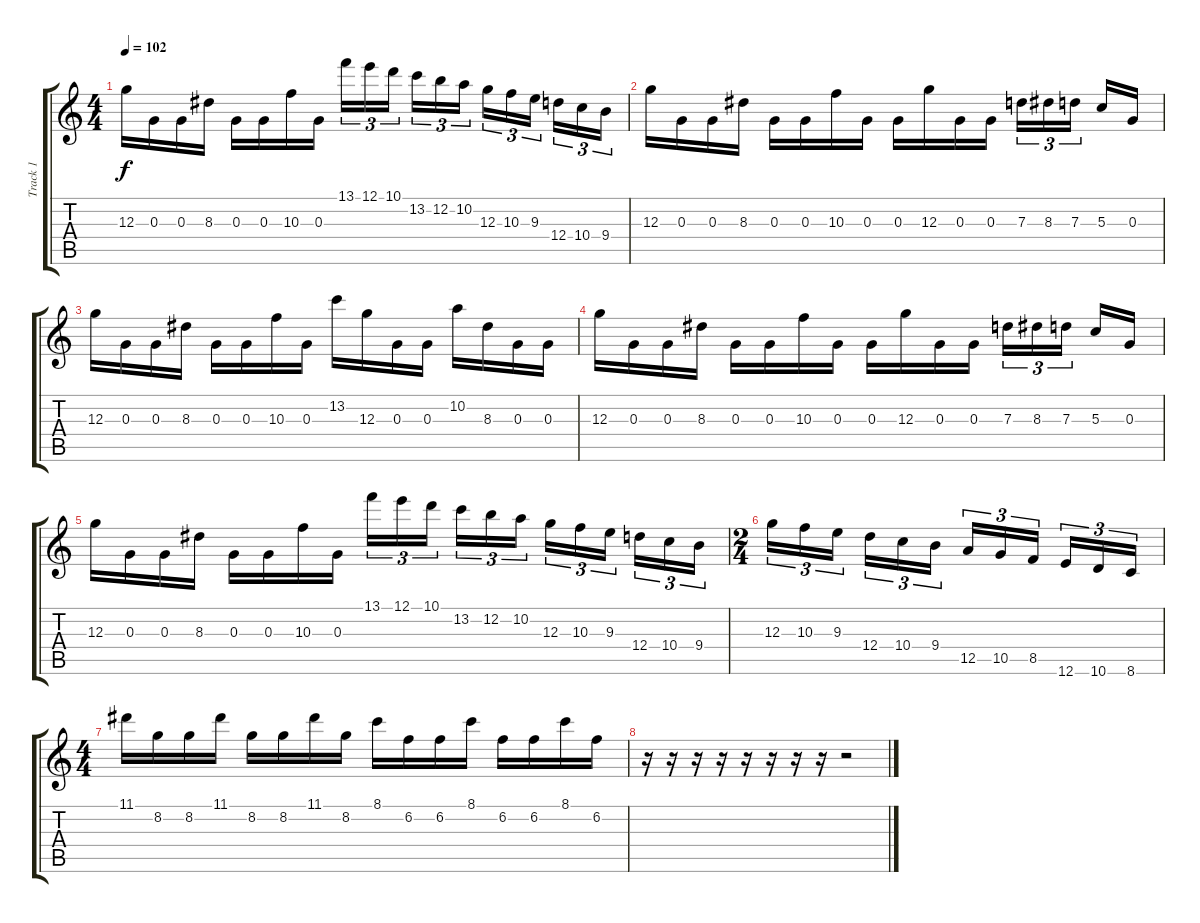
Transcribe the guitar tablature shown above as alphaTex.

\track ("Track 1" "Track 1") {instrument distortionguitar}
\staff {score tabs}
\tuning (E4 B3 G3 D3 A2 E2) {hide}
\ts (4 4)
\tempo 102
\clef g2
\ks c
12.3.16{dy f} 0.3.16 0.3.16 8.3.16 0.3.16 0.3.16 10.3.16 0.3.16 13.1.16{tu (3 2)} 12.1.16{tu (3 2)} 10.1.16{tu (3 2) beam splitsecondary} 13.2.16{tu (3 2)} 12.2.16{tu (3 2)} 10.2.16{tu (3 2)} 12.3.16{tu (3 2)} 10.3.16{tu (3 2)} 9.3.16{tu (3 2) beam splitsecondary} 12.4.16{tu (3 2)} 10.4.16{tu (3 2)} 9.4.16{tu (3 2)} |
12.3.16 0.3.16 0.3.16 8.3.16 0.3.16 0.3.16 10.3.16 0.3.16 0.3.16 12.3.16 0.3.16 0.3.16 7.3.16{tu (3 2)} 8.3.16{tu (3 2)} 7.3.16{tu (3 2) beam splitsecondary} 5.3.16 0.3.16 |
12.3.16 0.3.16 0.3.16 8.3.16 0.3.16 0.3.16 10.3.16 0.3.16 13.2.16 12.3.16 0.3.16 0.3.16 10.2.16 8.3.16 0.3.16 0.3.16 |
12.3.16 0.3.16 0.3.16 8.3.16 0.3.16 0.3.16 10.3.16 0.3.16 0.3.16 12.3.16 0.3.16 0.3.16 7.3.16{tu (3 2)} 8.3.16{tu (3 2)} 7.3.16{tu (3 2) beam splitsecondary} 5.3.16 0.3.16 |
12.3.16 0.3.16 0.3.16 8.3.16 0.3.16 0.3.16 10.3.16 0.3.16 13.1.16{tu (3 2)} 12.1.16{tu (3 2)} 10.1.16{tu (3 2) beam splitsecondary} 13.2.16{tu (3 2)} 12.2.16{tu (3 2)} 10.2.16{tu (3 2)} 12.3.16{tu (3 2)} 10.3.16{tu (3 2)} 9.3.16{tu (3 2) beam splitsecondary} 12.4.16{tu (3 2)} 10.4.16{tu (3 2)} 9.4.16{tu (3 2)} |
\ts (2 4)
12.3.16{tu (3 2)} 10.3.16{tu (3 2)} 9.3.16{tu (3 2) beam splitsecondary} 12.4.16{tu (3 2)} 10.4.16{tu (3 2)} 9.4.16{tu (3 2)} 12.5.16{tu (3 2)} 10.5.16{tu (3 2)} 8.5.16{tu (3 2) beam splitsecondary} 12.6.16{tu (3 2)} 10.6.16{tu (3 2)} 8.6.16{tu (3 2)} |
\ts (4 4)
11.1.16 8.2.16 8.2.16 11.1.16 8.2.16 8.2.16 11.1.16 8.2.16 8.1.16 6.2.16 6.2.16 8.1.16 6.2.16 6.2.16 8.1.16 6.2.16 |
r.16 r.16 r.16 r.16 r.16 r.16 r.16 r.16 r.2
